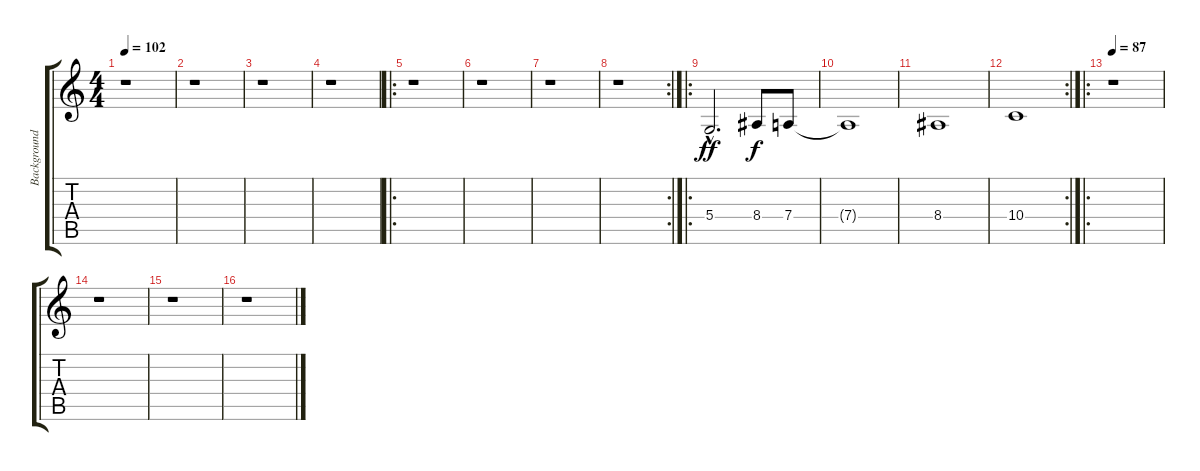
\track ("Background FX" "Background") {instrument flute}
\staff {score tabs}
\tuning (E4 B3 G3 D3 A2 E2) {hide}
\ts (4 4)
\tempo 102
\clef g2
\ks c
r.1{dy fff} |
r.1 |
r.1 |
r.1 |
\ro
r.1 |
r.1 |
r.1 |
\rc 2
r.1 |
\ro
5.4{hac}.2{d dy ff instrument flute} 8.4.8{dy f} 7.4.8 |
7.4{t}.1 |
8.4.1 |
\rc 2
10.4.1 |
\ro
\tempo 87
r.1 |
r.1 |
r.1 |
r.1
